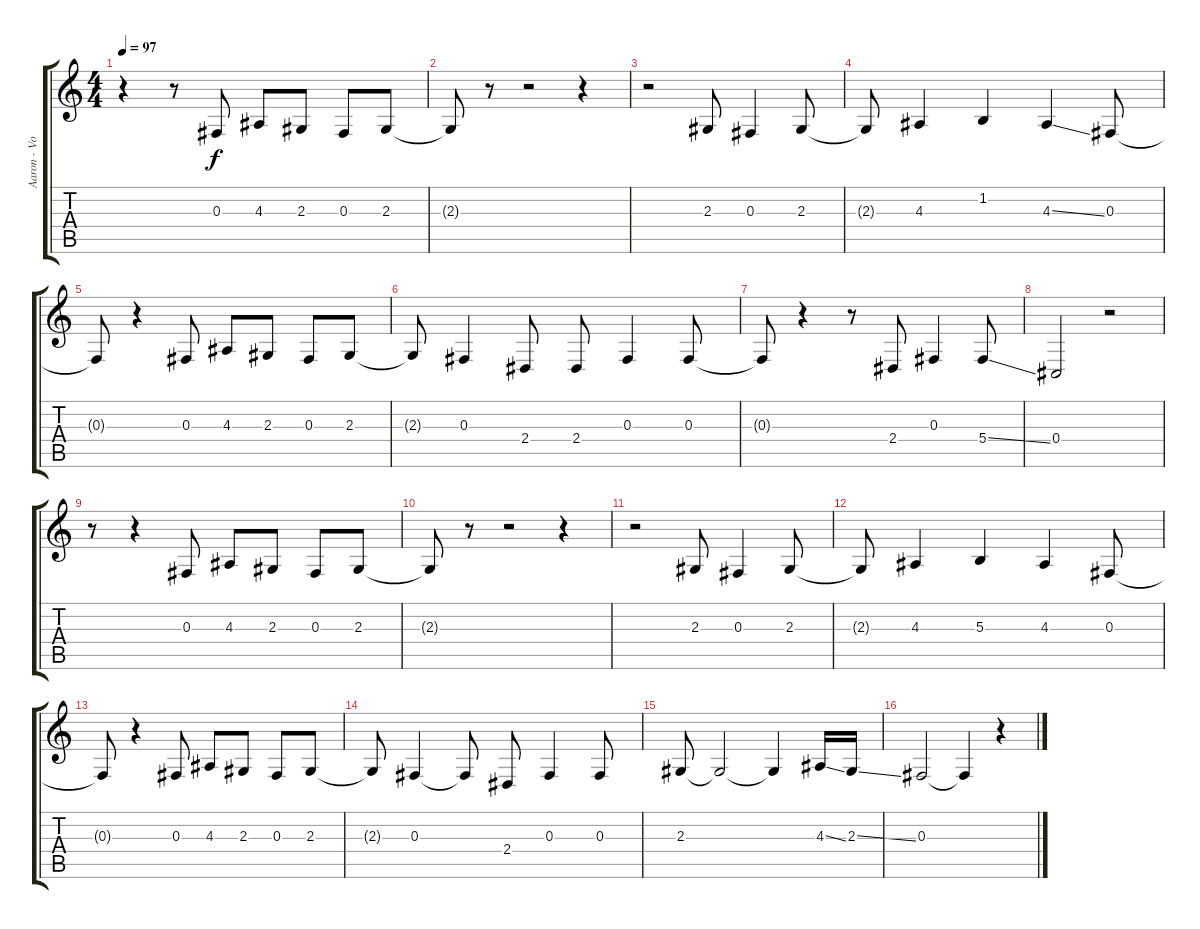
\track ("Aaron - Vocals" "Aaron - Vo") {instrument lead2sawtooth}
\staff {score tabs}
\tuning (Eb4 Bb3 Gb3 Db3 Ab2 Eb2) {hide}
\ts (4 4)
\tempo 97
\clef g2
\ks c
r.4{dy f} r.8 0.3.8 4.3.8 2.3.8 0.3.8 2.3.8 |
2.3{t}.8 r.8 r.2 r.4 |
r.2 2.3.8 0.3.4 2.3.8 |
2.3{t}.8 4.3.4 1.2.4 4.3{ss}.4 0.3.8 |
0.3{t}.8 r.4 0.3.8 4.3.8 2.3.8 0.3.8 2.3.8 |
2.3{t}.8 0.3.4 2.4.8 2.4.8 0.3.4 0.3.8 |
0.3{t}.8 r.4 r.8 2.4.8 0.3.4 5.4{ss}.8 |
0.4.2 r.2 |
r.8 r.4 0.3.8 4.3.8 2.3.8 0.3.8 2.3.8 |
2.3{t}.8 r.8 r.2 r.4 |
r.2 2.3.8 0.3.4 2.3.8 |
2.3{t}.8 4.3.4 5.3.4 4.3.4 0.3.8 |
0.3{t}.8 r.4 0.3.8 4.3.8 2.3.8 0.3.8 2.3.8 |
2.3{t}.8 0.3.4 0.3{t}.8 2.4.8 0.3.4 0.3.8 |
2.3.8 2.3{t}.2 2.3{t}.4 4.3{ss}.16 2.3{ss}.16 |
0.3.2 0.3{t}.4 r.4
